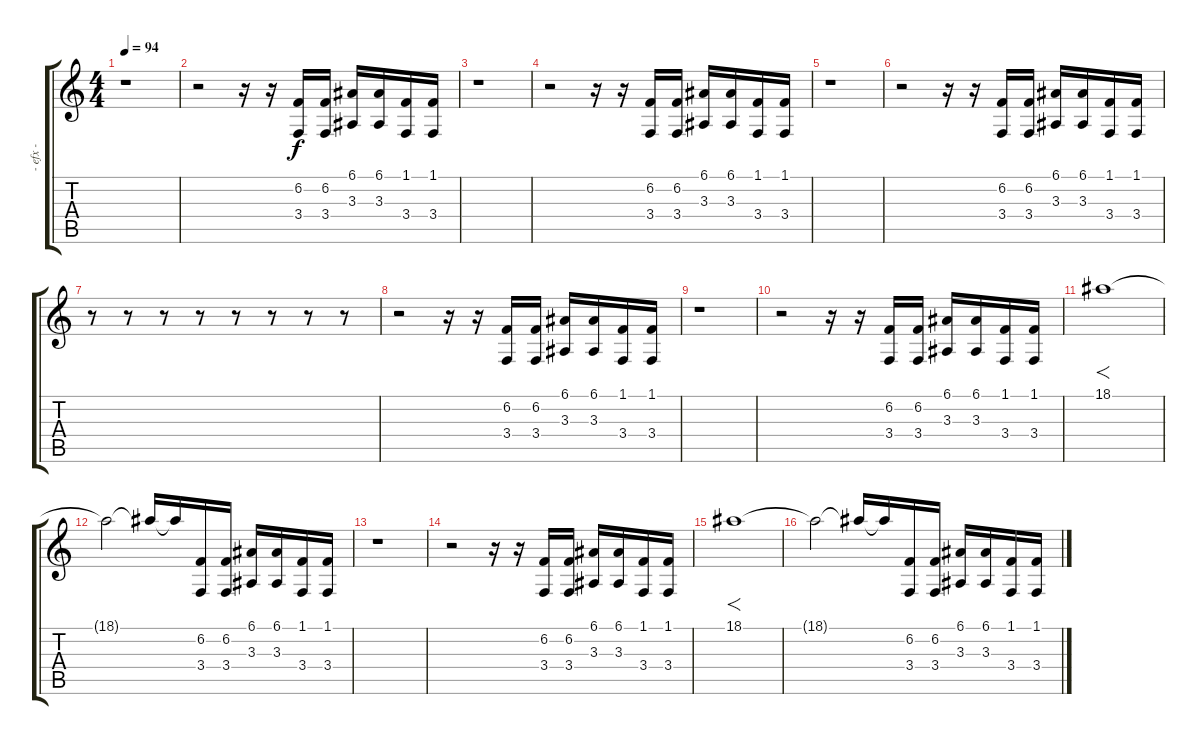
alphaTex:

\track ("- efx -" "- efx -") {instrument stringensemble1}
\staff {score tabs}
\tuning (E4 B3 G3 D3 A2 E2) {hide}
\ts (4 4)
\tempo 94
\clef g2
\ks c
r.1{dy f} |
r.2 r.16 r.16 (6.2 3.4).16 (6.2 3.4).16 (6.1 3.3).16 (6.1 3.3).16 (1.1 3.4).16 (1.1 3.4).16 |
r.1 |
r.2 r.16 r.16 (6.2 3.4).16 (6.2 3.4).16 (6.1 3.3).16 (6.1 3.3).16 (1.1 3.4).16 (1.1 3.4).16 |
r.1 |
r.2 r.16 r.16 (6.2 3.4).16 (6.2 3.4).16 (6.1 3.3).16 (6.1 3.3).16 (1.1 3.4).16 (1.1 3.4).16 |
r.8 r.8 r.8 r.8 r.8 r.8 r.8 r.8 |
r.2 r.16 r.16 (6.2 3.4).16 (6.2 3.4).16 (6.1 3.3).16 (6.1 3.3).16 (1.1 3.4).16 (1.1 3.4).16 |
r.1 |
r.2 r.16 r.16 (6.2 3.4).16{volume 10} (6.2 3.4).16 (6.1 3.3).16 (6.1 3.3).16 (1.1 3.4).16 (1.1 3.4).16 |
18.1.1{f} |
18.1{t}.2 18.1{t}.16 18.1{t}.16 (6.2 3.4).16 (6.2 3.4).16 (6.1 3.3).16 (6.1 3.3).16 (1.1 3.4).16 (1.1 3.4).16 |
r.1 |
r.2 r.16 r.16 (6.2 3.4).16 (6.2 3.4).16 (6.1 3.3).16 (6.1 3.3).16 (1.1 3.4).16 (1.1 3.4).16 |
18.1.1{f} |
18.1{t}.2 18.1{t}.16 18.1{t}.16 (6.2 3.4).16 (6.2 3.4).16 (6.1 3.3).16 (6.1 3.3).16 (1.1 3.4).16 (1.1 3.4).16
